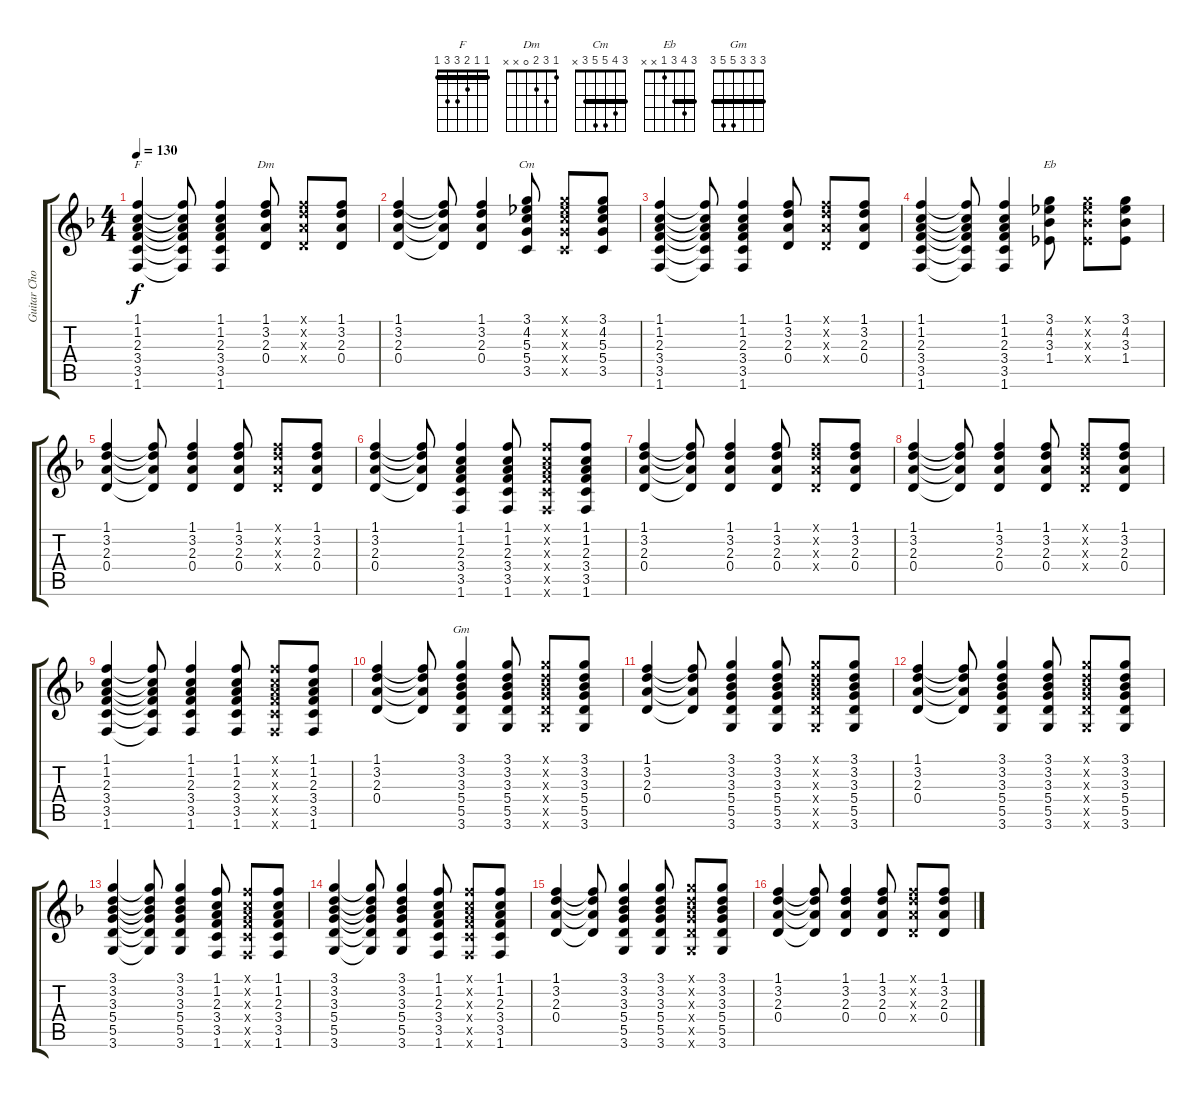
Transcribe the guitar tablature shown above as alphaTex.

\track ("Guitar Chord (2)" "Guitar Cho") {instrument acousticguitarnylon}
\staff {score tabs}
\tuning (E4 B3 G3 D3 A2 E2) {hide}
\chord ("F" 1 1 2 3 3 1) {barre 1}
\chord ("Dm" 1 3 2 0 x x)
\chord ("Cm" 3 4 5 5 3 x) {barre 3}
\chord ("Eb" 3 4 3 1 x x) {barre 3}
\chord ("Gm" 3 3 3 5 5 3) {barre 3}
\ts (4 4)
\tempo 130
\clef g2
\ks dminor
(1.1 1.2 2.3 3.4 3.5 1.6).4{ch "F" dy f} (1.1{t} 1.2{t} 2.3{t} 3.4{t} 3.5{t} 1.6{t}).8 (1.1 1.2 2.3 3.4 3.5 1.6).4 (1.1 3.2 2.3 0.4).8{ch "Dm"} (1.1{x} 3.2{x} 2.3{x} 0.4{x}).8 (1.1 3.2 2.3 0.4).8 |
(1.1 3.2 2.3 0.4).4 (1.1{t} 3.2{t} 2.3{t} 0.4{t}).8 (1.1 3.2 2.3 0.4).4 (3.1 4.2 5.3 5.4 3.5).8{ch "Cm"} (3.1{x} 4.2{x} 5.3{x} 5.4{x} 3.5{x}).8 (3.1 4.2 5.3 5.4 3.5).8 |
(1.1 1.2 2.3 3.4 3.5 1.6).4 (1.1{t} 1.2{t} 2.3{t} 3.4{t} 3.5{t} 1.6{t}).8 (1.1 1.2 2.3 3.4 3.5 1.6).4 (1.1 3.2 2.3 0.4).8 (1.1{x} 3.2{x} 2.3{x} 0.4{x}).8 (1.1 3.2 2.3 0.4).8 |
(1.1 1.2 2.3 3.4 3.5 1.6).4 (1.1{t} 1.2{t} 2.3{t} 3.4{t} 3.5{t} 1.6{t}).8 (1.1 1.2 2.3 3.4 3.5 1.6).4 (3.1 4.2 3.3 1.4).8{ch "Eb"} (3.1{x} 4.2{x} 3.3{x} 1.4{x}).8 (3.1 4.2 3.3 1.4).8 |
(1.1 3.2 2.3 0.4).4 (1.1{t} 3.2{t} 2.3{t} 0.4{t}).8 (1.1 3.2 2.3 0.4).4 (1.1 3.2 2.3 0.4).8 (1.1{x} 3.2{x} 2.3{x} 0.4{x}).8 (1.1 3.2 2.3 0.4).8 |
(1.1 3.2 2.3 0.4).4 (1.1{t} 3.2{t} 2.3{t} 0.4{t}).8 (1.1 1.2 2.3 3.4 3.5 1.6).4 (1.1 1.2 2.3 3.4 3.5 1.6).8 (1.1{x} 1.2{x} 2.3{x} 3.4{x} 3.5{x} 1.6{x}).8 (1.1 1.2 2.3 3.4 3.5 1.6).8 |
(1.1 3.2 2.3 0.4).4 (1.1{t} 3.2{t} 2.3{t} 0.4{t}).8 (1.1 3.2 2.3 0.4).4 (1.1 3.2 2.3 0.4).8 (1.1{x} 3.2{x} 2.3{x} 0.4{x}).8 (1.1 3.2 2.3 0.4).8 |
(1.1 3.2 2.3 0.4).4 (1.1{t} 3.2{t} 2.3{t} 0.4{t}).8 (1.1 3.2 2.3 0.4).4 (1.1 3.2 2.3 0.4).8 (1.1{x} 3.2{x} 2.3{x} 0.4{x}).8 (1.1 3.2 2.3 0.4).8 |
(1.1 1.2 2.3 3.4 3.5 1.6).4 (1.1{t} 1.2{t} 2.3{t} 3.4{t} 3.5{t} 1.6{t}).8 (1.1 1.2 2.3 3.4 3.5 1.6).4 (1.1 1.2 2.3 3.4 3.5 1.6).8 (1.1{x} 1.2{x} 2.3{x} 3.4{x} 3.5{x} 1.6{x}).8 (1.1 1.2 2.3 3.4 3.5 1.6).8 |
(1.1 3.2 2.3 0.4).4 (1.1{t} 3.2{t} 2.3{t} 0.4{t}).8 (3.1 3.2 3.3 5.4 5.5 3.6).4{ch "Gm"} (3.1 3.2 3.3 5.4 5.5 3.6).8 (3.1{x} 3.2{x} 3.3{x} 5.4{x} 5.5{x} 3.6{x}).8 (3.1 3.2 3.3 5.4 5.5 3.6).8 |
(1.1 3.2 2.3 0.4).4 (1.1{t} 3.2{t} 2.3{t} 0.4{t}).8 (3.1 3.2 3.3 5.4 5.5 3.6).4 (3.1 3.2 3.3 5.4 5.5 3.6).8 (3.1{x} 3.2{x} 3.3{x} 5.4{x} 5.5{x} 3.6{x}).8 (3.1 3.2 3.3 5.4 5.5 3.6).8 |
(1.1 3.2 2.3 0.4).4 (1.1{t} 3.2{t} 2.3{t} 0.4{t}).8 (3.1 3.2 3.3 5.4 5.5 3.6).4 (3.1 3.2 3.3 5.4 5.5 3.6).8 (3.1{x} 3.2{x} 3.3{x} 5.4{x} 5.5{x} 3.6{x}).8 (3.1 3.2 3.3 5.4 5.5 3.6).8 |
(3.1 3.2 3.3 5.4 5.5 3.6).4 (3.1{t} 3.2{t} 3.3{t} 5.4{t} 5.5{t} 3.6{t}).8 (3.1 3.2 3.3 5.4 5.5 3.6).4 (1.1 1.2 2.3 3.4 3.5 1.6).8 (1.1{x} 1.2{x} 2.3{x} 3.4{x} 3.5{x} 1.6{x}).8 (1.1 1.2 2.3 3.4 3.5 1.6).8 |
(3.1 3.2 3.3 5.4 5.5 3.6).4 (3.1{t} 3.2{t} 3.3{t} 5.4{t} 5.5{t} 3.6{t}).8 (3.1 3.2 3.3 5.4 5.5 3.6).4 (1.1 1.2 2.3 3.4 3.5 1.6).8 (1.1{x} 1.2{x} 2.3{x} 3.4{x} 3.5{x} 1.6{x}).8 (1.1 1.2 2.3 3.4 3.5 1.6).8 |
(1.1 3.2 2.3 0.4).4 (1.1{t} 3.2{t} 2.3{t} 0.4{t}).8 (3.1 3.2 3.3 5.4 5.5 3.6).4 (3.1 3.2 3.3 5.4 5.5 3.6).8 (3.1{x} 3.2{x} 3.3{x} 5.4{x} 5.5{x} 3.6{x}).8 (3.1 3.2 3.3 5.4 5.5 3.6).8 |
(1.1 3.2 2.3 0.4).4 (1.1{t} 3.2{t} 2.3{t} 0.4{t}).8 (1.1 3.2 2.3 0.4).4 (1.1 3.2 2.3 0.4).8 (1.1{x} 3.2{x} 2.3{x} 0.4{x}).8 (1.1 3.2 2.3 0.4).8
